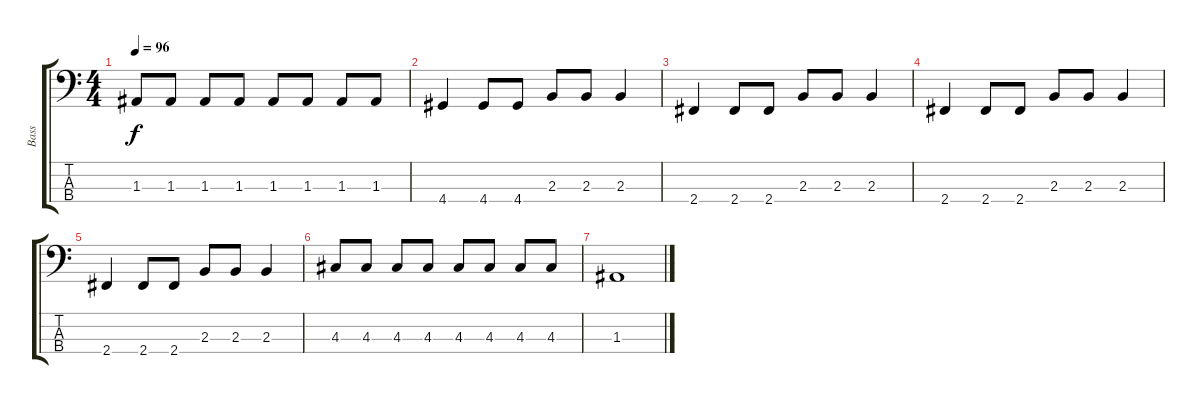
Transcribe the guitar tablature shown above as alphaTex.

\track ("Bass" "Bass") {instrument electricbasspick}
\staff {score tabs}
\tuning (G2 D2 A1 E1) {hide}
\ts (4 4)
\tempo 96
\clef f4
\ks c
1.3.8{dy f} 1.3.8 1.3.8 1.3.8 1.3.8 1.3.8 1.3.8 1.3.8 |
4.4.4 4.4.8 4.4.8 2.3.8 2.3.8 2.3.4 |
2.4.4 2.4.8 2.4.8 2.3.8 2.3.8 2.3.4 |
2.4.4 2.4.8 2.4.8 2.3.8 2.3.8 2.3.4 |
2.4.4 2.4.8 2.4.8 2.3.8 2.3.8 2.3.4 |
4.3.8 4.3.8 4.3.8 4.3.8 4.3.8 4.3.8 4.3.8 4.3.8 |
1.3.1
